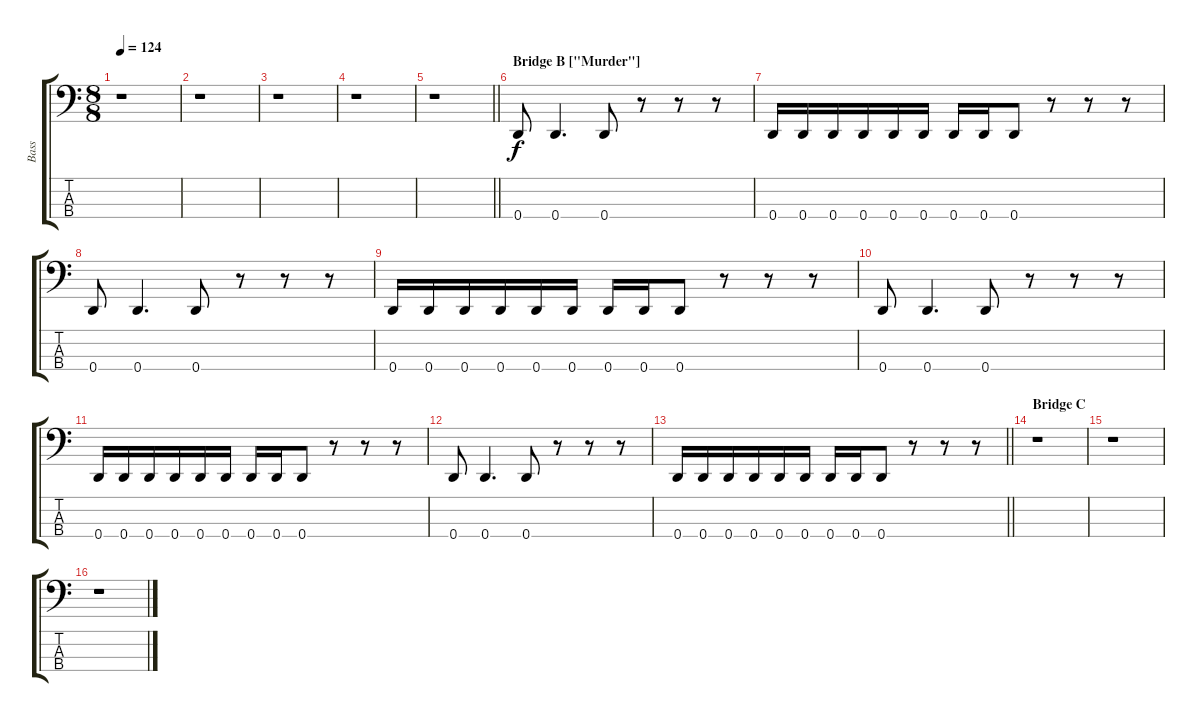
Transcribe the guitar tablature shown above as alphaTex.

\track ("Bass" "Bass") {instrument electricbassfinger}
\staff {score tabs}
\tuning (G2 D2 A1 D1) {hide}
\ts (8 8)
\tempo 124
\clef f4
\ks c
r.1{dy f} |
r.1 |
r.1 |
r.1 |
\barLineRight lightlight
r.1 |
\section ("" "Bridge B [\"Murder\"]")
0.4.8 0.4.4{d} 0.4.8 r.8 r.8 r.8 |
0.4.16 0.4.16 0.4.16 0.4.16 0.4.16 0.4.16 0.4.16 0.4.16 0.4.8 r.8 r.8 r.8 |
0.4.8 0.4.4{d} 0.4.8 r.8 r.8 r.8 |
0.4.16 0.4.16 0.4.16 0.4.16 0.4.16 0.4.16 0.4.16 0.4.16 0.4.8 r.8 r.8 r.8 |
0.4.8 0.4.4{d} 0.4.8 r.8 r.8 r.8 |
0.4.16 0.4.16 0.4.16 0.4.16 0.4.16 0.4.16 0.4.16 0.4.16 0.4.8 r.8 r.8 r.8 |
0.4.8 0.4.4{d} 0.4.8 r.8 r.8 r.8 |
\barLineRight lightlight
0.4.16 0.4.16 0.4.16 0.4.16 0.4.16 0.4.16 0.4.16 0.4.16 0.4.8 r.8 r.8 r.8 |
\section ("" "Bridge C")
r.1 |
r.1 |
r.1
